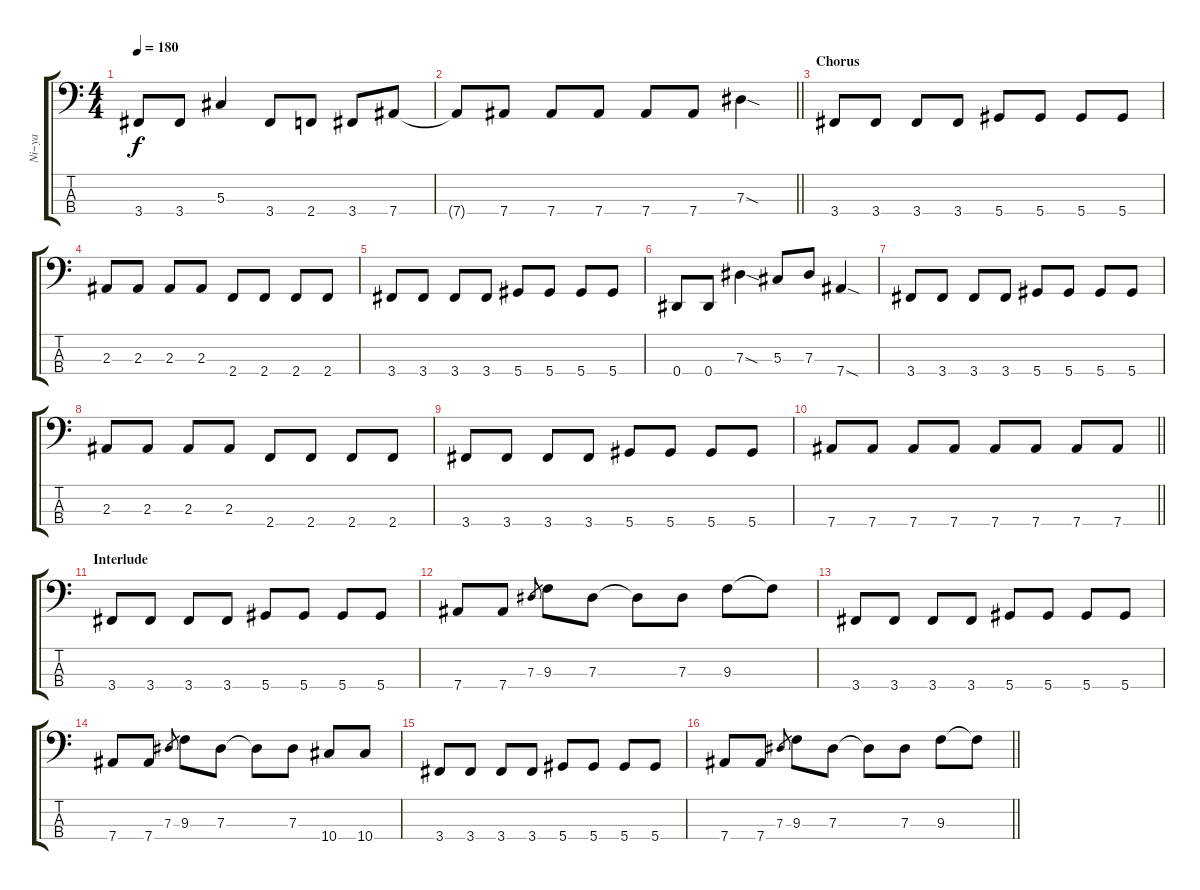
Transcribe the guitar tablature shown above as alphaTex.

\track ("Ni~ya" "Ni~ya") {instrument electricbasspick}
\staff {score tabs}
\tuning (Gb2 Db2 Ab1 Eb1) {hide}
\ts (4 4)
\tempo 180
\clef f4
\ks c
3.4.8{dy f} 3.4.8 5.3.4 3.4.8 2.4.8 3.4.8 7.4.8 |
\barLineRight lightlight
7.4{t}.8 7.4.8 7.4.8 7.4.8 7.4.8 7.4.8 7.3{sod}.4 |
\section ("" "Chorus")
3.4.8 3.4.8 3.4.8 3.4.8 5.4.8 5.4.8 5.4.8 5.4.8 |
2.3.8 2.3.8 2.3.8 2.3.8 2.4.8 2.4.8 2.4.8 2.4.8 |
3.4.8 3.4.8 3.4.8 3.4.8 5.4.8 5.4.8 5.4.8 5.4.8 |
0.4.8 0.4.8 7.3{sod}.4 5.3.8 7.3.8 7.4{sod}.4 |
3.4.8 3.4.8 3.4.8 3.4.8 5.4.8 5.4.8 5.4.8 5.4.8 |
2.3.8 2.3.8 2.3.8 2.3.8 2.4.8 2.4.8 2.4.8 2.4.8 |
3.4.8 3.4.8 3.4.8 3.4.8 5.4.8 5.4.8 5.4.8 5.4.8 |
\barLineRight lightlight
7.4.8 7.4.8 7.4.8 7.4.8 7.4.8 7.4.8 7.4.8 7.4.8 |
\section ("" "Interlude")
3.4.8 3.4.8 3.4.8 3.4.8 5.4.8 5.4.8 5.4.8 5.4.8 |
7.4.8 7.4.8 7.3.8{gr} 9.3.8 7.3.8 7.3{t}.8 7.3.8 9.3.8 9.3{t}.8 |
3.4.8 3.4.8 3.4.8 3.4.8 5.4.8 5.4.8 5.4.8 5.4.8 |
7.4.8 7.4.8 7.3.8{gr} 9.3.8 7.3.8 7.3{t}.8 7.3.8 10.4.8 10.4.8 |
3.4.8 3.4.8 3.4.8 3.4.8 5.4.8 5.4.8 5.4.8 5.4.8 |
\barLineRight lightlight
7.4.8 7.4.8 7.3.8{gr} 9.3.8 7.3.8 7.3{t}.8 7.3.8 9.3.8 9.3{t}.8
